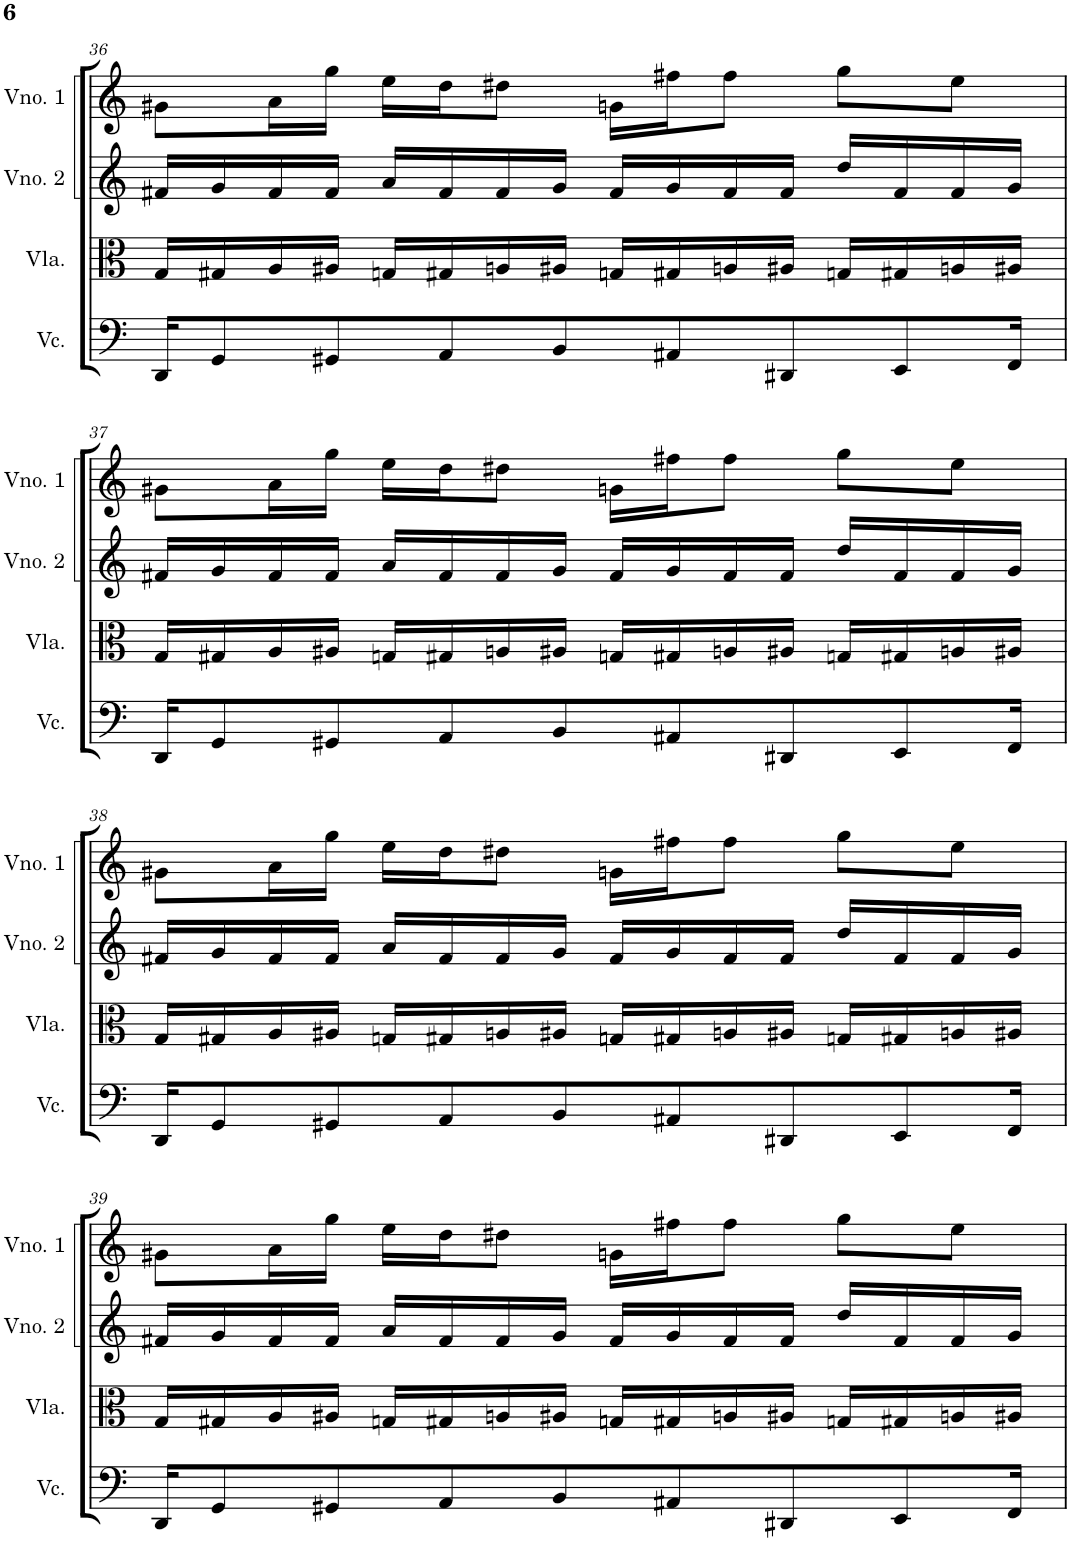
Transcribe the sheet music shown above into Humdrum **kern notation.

**kern	**kern	**kern	**kern
*part4	*part3	*part2	*part1
*staff4	*staff3	*staff2	*staff1
*I"Violoncelo	*I"Viola	*I"Violino 2	*I"Violino 1
*I'Vc.	*I'Vla.	*I'Vno. 2	*I'Vno. 1
!!LO:PB:g=z
*clefF4	*clefC3	*clefG2	*clefG2
*k[]	*k[]	*k[]	*k[]
*M4/4	*M4/4	*M4/4	*M4/4
=36	=36	=36	=36
16DD/KL	16G/LL	16f#X/LL	8g#X\L
8GG/	16G#X/	16g/	.
.	16A/	16f#/	16a\L
8GG#X/	16A#X/JJ	16f#/JJ	16gg\JJ
.	16Gn/LL	16a/LL	16ee\LL
8AA/	16G#X/	16f#/	16dd\J
.	16An/	16f#/	8dd#X\J
8BB/	16A#X/JJ	16g/JJ	.
.	16Gn/LL	16f#/LL	16gn\LL
8AA#X/	16G#X/	16g/	16ff#X\J
.	16An/	16f#/	8ff#\J
8DD#X/	16A#X/JJ	16f#/JJ	.
.	16Gn/LL	16dd/LL	8gg\L
8EE/	16G#X/	16f#/	.
.	16An/	16f#/	8ee\J
16FF/Jk	16A#X/JJ	16g/JJ	.
!!LO:LB:g=z
=37	=37	=37	=37
16DD/KL	16G/LL	16f#X/LL	8g#X\L
8GG/	16G#X/	16g/	.
.	16A/	16f#/	16a\L
8GG#X/	16A#X/JJ	16f#/JJ	16gg\JJ
.	16Gn/LL	16a/LL	16ee\LL
8AA/	16G#X/	16f#/	16dd\J
.	16An/	16f#/	8dd#X\J
8BB/	16A#X/JJ	16g/JJ	.
.	16Gn/LL	16f#/LL	16gn\LL
8AA#X/	16G#X/	16g/	16ff#X\J
.	16An/	16f#/	8ff#\J
8DD#X/	16A#X/JJ	16f#/JJ	.
.	16Gn/LL	16dd/LL	8gg\L
8EE/	16G#X/	16f#/	.
.	16An/	16f#/	8ee\J
16FF/Jk	16A#X/JJ	16g/JJ	.
!!LO:LB:g=z
=38	=38	=38	=38
16DD/KL	16G/LL	16f#X/LL	8g#X\L
8GG/	16G#X/	16g/	.
.	16A/	16f#/	16a\L
8GG#X/	16A#X/JJ	16f#/JJ	16gg\JJ
.	16Gn/LL	16a/LL	16ee\LL
8AA/	16G#X/	16f#/	16dd\J
.	16An/	16f#/	8dd#X\J
8BB/	16A#X/JJ	16g/JJ	.
.	16Gn/LL	16f#/LL	16gn\LL
8AA#X/	16G#X/	16g/	16ff#X\J
.	16An/	16f#/	8ff#\J
8DD#X/	16A#X/JJ	16f#/JJ	.
.	16Gn/LL	16dd/LL	8gg\L
8EE/	16G#X/	16f#/	.
.	16An/	16f#/	8ee\J
16FF/Jk	16A#X/JJ	16g/JJ	.
!!LO:LB:g=z
=39	=39	=39	=39
16DD/KL	16G/LL	16f#X/LL	8g#X\L
8GG/	16G#X/	16g/	.
.	16A/	16f#/	16a\L
8GG#X/	16A#X/JJ	16f#/JJ	16gg\JJ
.	16Gn/LL	16a/LL	16ee\LL
8AA/	16G#X/	16f#/	16dd\J
.	16An/	16f#/	8dd#X\J
8BB/	16A#X/JJ	16g/JJ	.
.	16Gn/LL	16f#/LL	16gn\LL
8AA#X/	16G#X/	16g/	16ff#X\J
.	16An/	16f#/	8ff#\J
8DD#X/	16A#X/JJ	16f#/JJ	.
.	16Gn/LL	16dd/LL	8gg\L
8EE/	16G#X/	16f#/	.
.	16An/	16f#/	8ee\J
16FF/Jk	16A#X/JJ	16g/JJ	.
=	=	=	=
*-	*-	*-	*-
